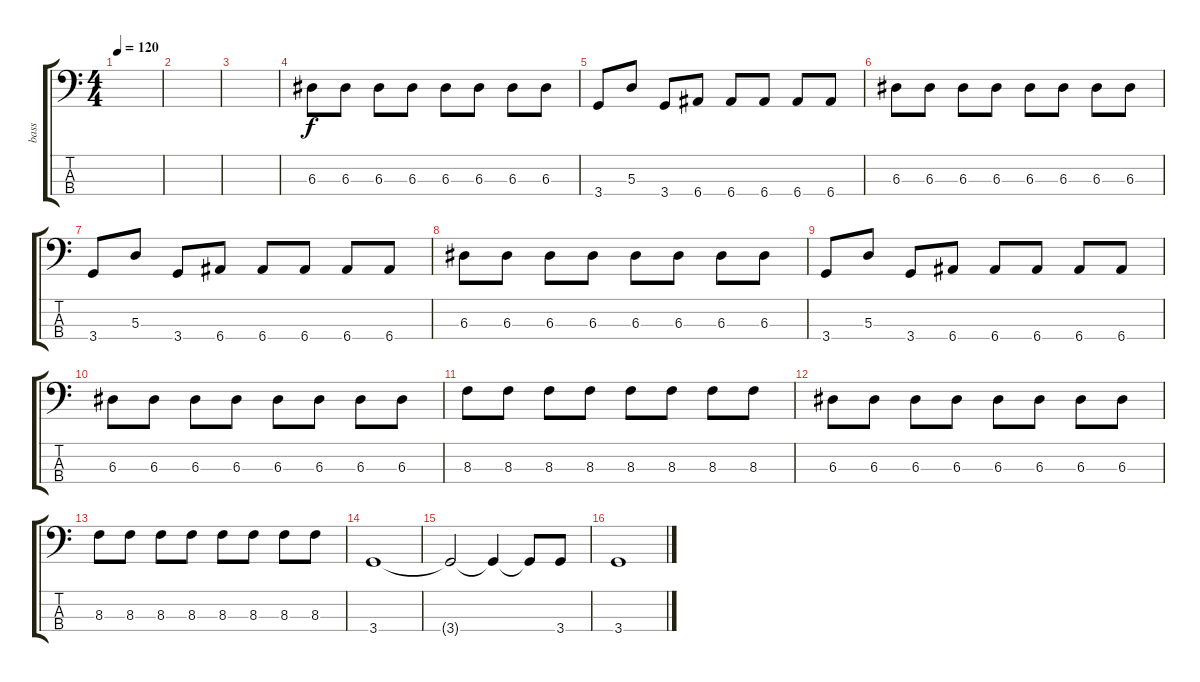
\track ("bass" "bass") {instrument electricbassfinger}
\staff {score tabs}
\tuning (G2 D2 A1 E1) {hide}
\ts (4 4)
\tempo 120
\clef f4
\ks c
|
|
|
6.3.8{volume 8} 6.3.8 6.3.8 6.3.8 6.3.8 6.3.8 6.3.8 6.3.8 |
3.4.8 5.3.8 3.4.8 6.4.8 6.4.8 6.4.8 6.4.8 6.4.8 |
6.3.8 6.3.8 6.3.8 6.3.8 6.3.8 6.3.8 6.3.8 6.3.8 |
3.4.8 5.3.8 3.4.8 6.4.8 6.4.8 6.4.8 6.4.8 6.4.8 |
6.3.8 6.3.8 6.3.8 6.3.8 6.3.8 6.3.8 6.3.8 6.3.8 |
3.4.8 5.3.8 3.4.8 6.4.8 6.4.8 6.4.8 6.4.8 6.4.8 |
6.3.8 6.3.8 6.3.8 6.3.8 6.3.8 6.3.8 6.3.8 6.3.8 |
8.3.8 8.3.8 8.3.8 8.3.8 8.3.8 8.3.8 8.3.8 8.3.8 |
6.3.8 6.3.8 6.3.8 6.3.8 6.3.8 6.3.8 6.3.8 6.3.8 |
8.3.8 8.3.8 8.3.8 8.3.8 8.3.8 8.3.8 8.3.8 8.3.8 |
3.4.1{volume 11} |
3.4{t}.2 3.4{t}.4 3.4{t}.8 3.4.8 |
3.4.1
